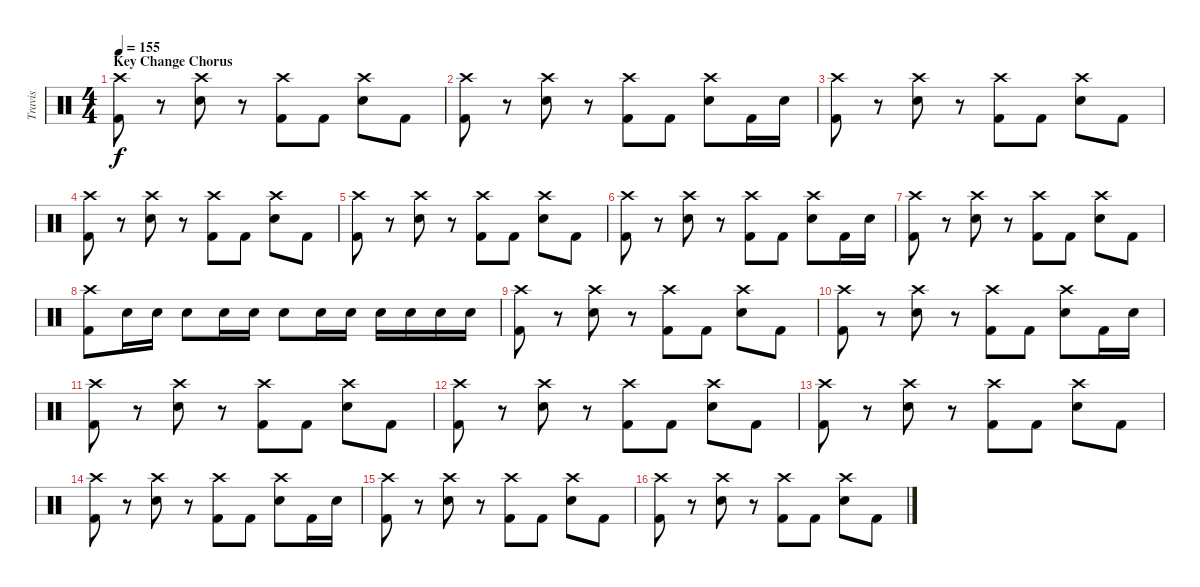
\track ("Travis" "Travis") {instrument percussion}
\staff {score}
\articulation defaults
\ts (4 4)
\section ("" "Key Change Chorus")
\tempo 155
\clef neutral
\ks c
("Crash high (hit)" "Kick (hit) 2").8{dy f} r.8 ("Crash high (hit)" "Electric Snare (hit)").8 r.8 ("Crash high (hit)" "Kick (hit) 2").8 "Kick (hit) 2".8 ("Crash high (hit)" "Electric Snare (hit)").8 "Kick (hit) 2".8 |
("Crash high (hit)" "Kick (hit) 2").8 r.8 ("Crash high (hit)" "Electric Snare (hit)").8 r.8 ("Crash high (hit)" "Kick (hit) 2").8 "Kick (hit) 2".8 ("Crash high (hit)" "Electric Snare (hit)").8 "Kick (hit) 2".16 "Electric Snare (hit)".16 |
("Crash high (hit)" "Kick (hit) 2").8 r.8 ("Crash high (hit)" "Electric Snare (hit)").8 r.8 ("Crash high (hit)" "Kick (hit) 2").8 "Kick (hit) 2".8 ("Crash high (hit)" "Electric Snare (hit)").8 "Kick (hit) 2".8 |
("Crash high (hit)" "Kick (hit) 2").8 r.8 ("Crash high (hit)" "Electric Snare (hit)").8 r.8 ("Crash high (hit)" "Kick (hit) 2").8 "Kick (hit) 2".8 ("Crash high (hit)" "Electric Snare (hit)").8 "Kick (hit) 2".8 |
("Crash high (hit)" "Kick (hit) 2").8 r.8 ("Crash high (hit)" "Electric Snare (hit)").8 r.8 ("Crash high (hit)" "Kick (hit) 2").8 "Kick (hit) 2".8 ("Crash high (hit)" "Electric Snare (hit)").8 "Kick (hit) 2".8 |
("Crash high (hit)" "Kick (hit) 2").8 r.8 ("Crash high (hit)" "Electric Snare (hit)").8 r.8 ("Crash high (hit)" "Kick (hit) 2").8 "Kick (hit) 2".8 ("Crash high (hit)" "Electric Snare (hit)").8 "Kick (hit) 2".16 "Electric Snare (hit)".16 |
("Crash high (hit)" "Kick (hit) 2").8 r.8 ("Crash high (hit)" "Electric Snare (hit)").8 r.8 ("Crash high (hit)" "Kick (hit) 2").8 "Kick (hit) 2".8 ("Crash high (hit)" "Electric Snare (hit)").8 "Kick (hit) 2".8 |
("Crash high (hit)" "Kick (hit) 2").8 "Electric Snare (hit)".16 "Electric Snare (hit)".16 "Electric Snare (hit)".8 "Electric Snare (hit)".16 "Electric Snare (hit)".16 "Electric Snare (hit)".8 "Electric Snare (hit)".16 "Electric Snare (hit)".16 "Electric Snare (hit)".16 "Electric Snare (hit)".16 "Electric Snare (hit)".16 "Electric Snare (hit)".16 |
("Crash high (hit)" "Kick (hit) 2").8 r.8 ("Crash high (hit)" "Electric Snare (hit)").8 r.8 ("Crash high (hit)" "Kick (hit) 2").8 "Kick (hit) 2".8 ("Crash high (hit)" "Electric Snare (hit)").8 "Kick (hit) 2".8 |
("Crash high (hit)" "Kick (hit) 2").8 r.8 ("Crash high (hit)" "Electric Snare (hit)").8 r.8 ("Crash high (hit)" "Kick (hit) 2").8 "Kick (hit) 2".8 ("Crash high (hit)" "Electric Snare (hit)").8 "Kick (hit) 2".16 "Electric Snare (hit)".16 |
("Crash high (hit)" "Kick (hit) 2").8 r.8 ("Crash high (hit)" "Electric Snare (hit)").8 r.8 ("Crash high (hit)" "Kick (hit) 2").8 "Kick (hit) 2".8 ("Crash high (hit)" "Electric Snare (hit)").8 "Kick (hit) 2".8 |
("Crash high (hit)" "Kick (hit) 2").8 r.8 ("Crash high (hit)" "Electric Snare (hit)").8 r.8 ("Crash high (hit)" "Kick (hit) 2").8 "Kick (hit) 2".8 ("Crash high (hit)" "Electric Snare (hit)").8 "Kick (hit) 2".8 |
("Crash high (hit)" "Kick (hit) 2").8 r.8 ("Crash high (hit)" "Electric Snare (hit)").8 r.8 ("Crash high (hit)" "Kick (hit) 2").8 "Kick (hit) 2".8 ("Crash high (hit)" "Electric Snare (hit)").8 "Kick (hit) 2".8 |
("Crash high (hit)" "Kick (hit) 2").8 r.8 ("Crash high (hit)" "Electric Snare (hit)").8 r.8 ("Crash high (hit)" "Kick (hit) 2").8 "Kick (hit) 2".8 ("Crash high (hit)" "Electric Snare (hit)").8 "Kick (hit) 2".16 "Electric Snare (hit)".16 |
("Crash high (hit)" "Kick (hit) 2").8 r.8 ("Crash high (hit)" "Electric Snare (hit)").8 r.8 ("Crash high (hit)" "Kick (hit) 2").8 "Kick (hit) 2".8 ("Crash high (hit)" "Electric Snare (hit)").8 "Kick (hit) 2".8 |
("Crash high (hit)" "Kick (hit) 2").8 r.8 ("Crash high (hit)" "Electric Snare (hit)").8 r.8 ("Crash high (hit)" "Kick (hit) 2").8 "Kick (hit) 2".8 ("Crash high (hit)" "Electric Snare (hit)").8 "Kick (hit) 2".8
